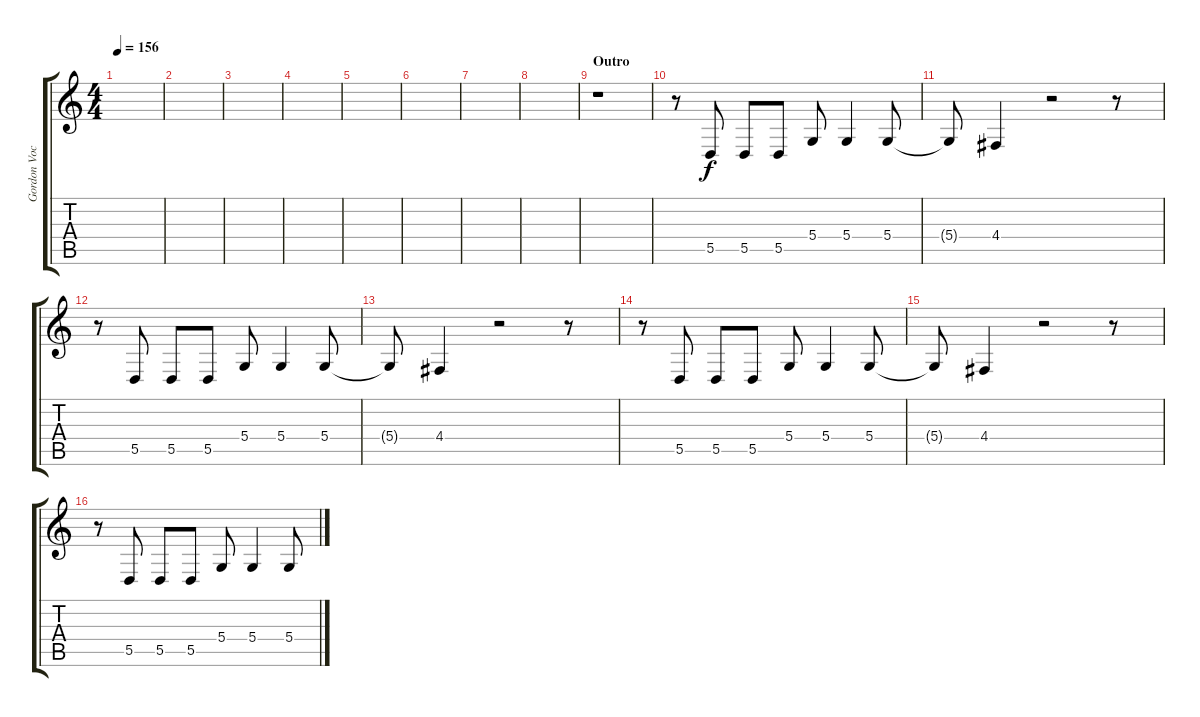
\track ("Gordon Vocals" "Gordon Voc") {instrument clarinet}
\staff {score tabs}
\tuning (E4 B3 G3 D3 A2 E2) {hide}
\ts (4 4)
\tempo 156
\clef g2
\ks c
|
|
|
|
|
|
|
|
\section ("" "Outro")
r.1 |
r.8{volume 10 balance 14} 5.5.8 5.5.8 5.5.8 5.4.8 5.4.4 5.4.8 |
5.4{t}.8 4.4.4 r.2 r.8 |
r.8{balance 2} 5.5.8 5.5.8 5.5.8 5.4.8 5.4.4 5.4.8 |
5.4{t}.8 4.4.4 r.2 r.8 |
r.8{volume 10 balance 14} 5.5.8 5.5.8 5.5.8 5.4.8 5.4.4 5.4.8 |
5.4{t}.8 4.4.4 r.2 r.8 |
r.8{balance 2} 5.5.8 5.5.8 5.5.8 5.4.8 5.4.4 5.4.8
